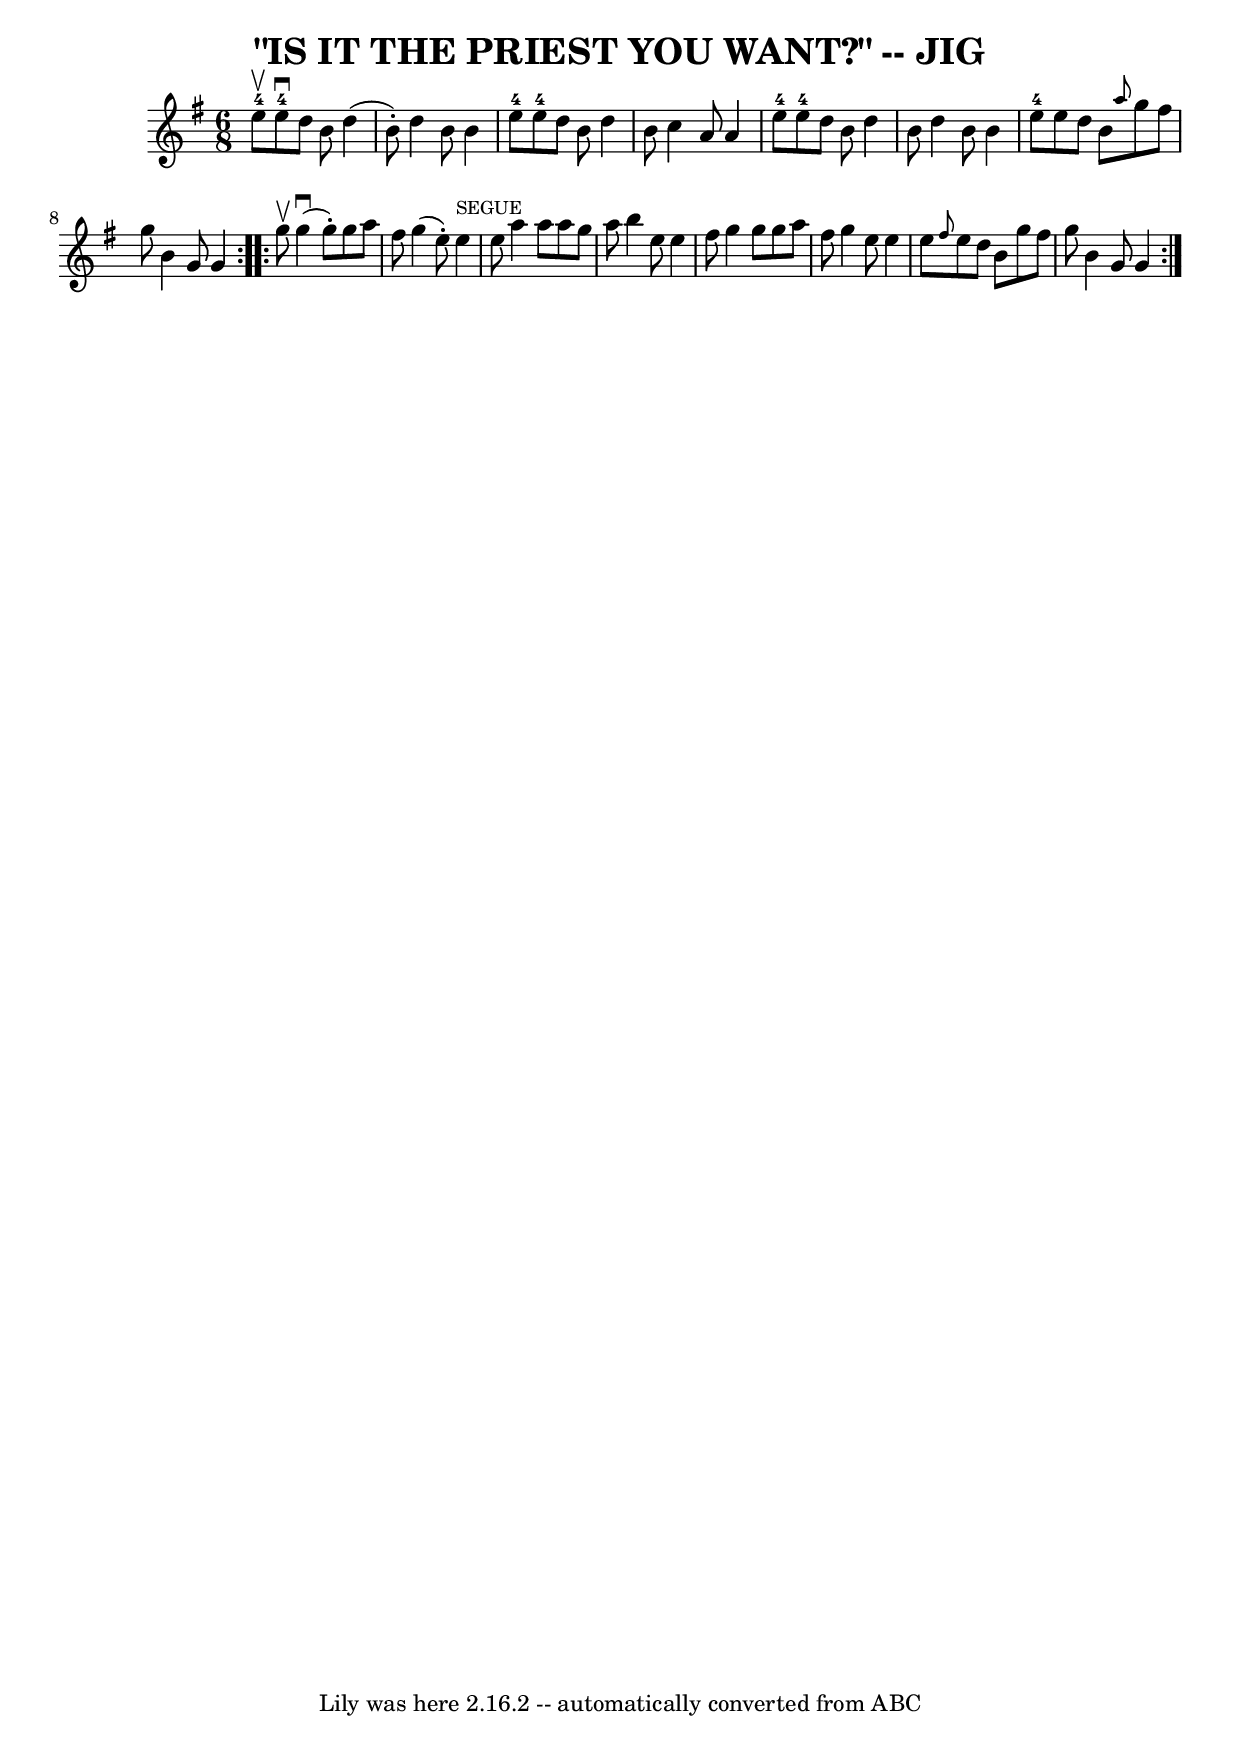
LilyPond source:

\version "2.16.2"
\include "Mammoth.ily"
\header {
  %% book = "Ryan's Mammoth Collection of Fiddle Tunes"
 crossRefNumber = "1"
 footnotes = ""
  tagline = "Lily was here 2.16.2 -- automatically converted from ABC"
  title = "\"IS IT THE PRIEST YOU WANT?\" -- JIG"

}
voicedefault =  {



  \repeat volta 2 {

    \time 6/8 
    \key g \major e''8-4^\upbow        |
 e''8-4^\downbow d''8 b'8 d''4 (b'8-.)   |
 d''4 b'8 b'4 e''8-4    |
 e''8-4 d''8 b'8 d''4 b'8     |
 c''4 a'8 a'4 e''8-4       |
 e''8-4 d''8 b'8 d''4 b'8     |
 d''4 b'8 b'4 e''8-4   |
    
 e''8 d''8 b'8  \grace { a''8   			  } g''8 fis''8 g''8     |
    
 b'4 g'8 g'4    
  }     
  \repeat volta 2 { g''8^\upbow        |
 g''4 (^\downbow g''8-.) g''8 a''8 fis''8     |
 g''4 ( e''8-.) e''4^\segue e''8     |
 a''4 a''8 a''8 g''8 a''8     |
 b''4 e''8 e''4 fis''8        |
 g''4 g''8 g''8 a''8 fis''8     |
 g''4 e''8 e''4 e''8     |
    \grace { fis''8   	   } e''8 d''8 b'8 g''8 fis''8 g''8    |
 b'4 g'8 g'4    
  }   

}

\score{
  <<

    \context Staff="default"
    {
      \voicedefault 
      
    }

  >>
  \layout {
    
  }
  \midi {
  }

}
